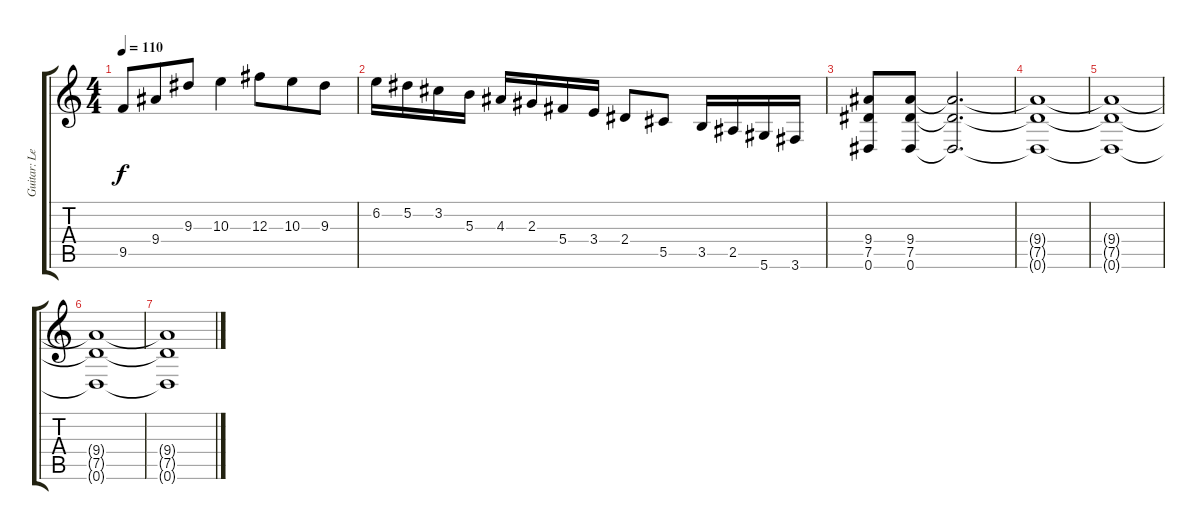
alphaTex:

\track ("Guitar: Lead" "Guitar: Le") {instrument overdrivenguitar}
\staff {score tabs}
\tuning (Eb4 Bb3 Gb3 Db3 Ab2 Eb2) {hide}
\ts (4 4)
\tempo 110
\clef g2
\ks c
9.5.8{dy f} 9.4.8{beam merge} 9.3.8 10.3.4 12.3.8{beam merge} 10.3.8 9.3.8 |
6.2.16 5.2.16 3.2.16 5.3.16 4.3.16 2.3.16 5.4.16 3.4.16 2.4.8 5.5.8 3.5.16 2.5.16 5.6.16 3.6.16 |
(9.4 7.5 0.6).8 (9.4 7.5 0.6).8 (9.4{t} 7.5{t} 0.6{t}).2{d} |
(9.4{t} 7.5{t} 0.6{t}).1 |
(9.4{t} 7.5{t} 0.6{t}).1 |
(9.4{t} 7.5{t} 0.6{t}).1 |
(9.4{t} 7.5{t} 0.6{t}).1
